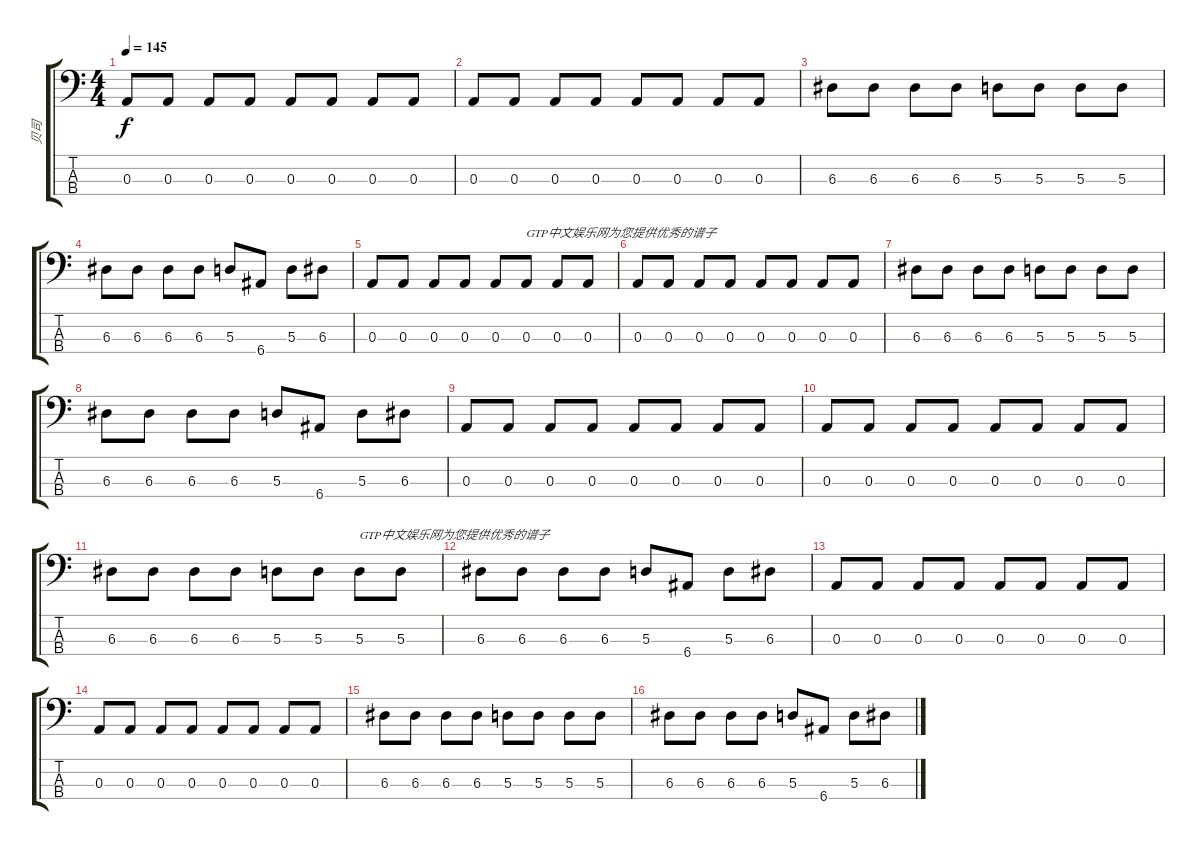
\track ("贝司" "贝司") {instrument electricbasspick}
\staff {score tabs}
\tuning (G2 D2 A1 E1) {hide}
\ts (4 4)
\tempo 145
\clef f4
\ks c
0.3.8{dy f} 0.3.8 0.3.8 0.3.8 0.3.8 0.3.8 0.3.8 0.3.8 |
0.3.8 0.3.8 0.3.8 0.3.8 0.3.8 0.3.8 0.3.8 0.3.8 |
6.3.8 6.3.8 6.3.8 6.3.8 5.3.8 5.3.8 5.3.8 5.3.8 |
6.3.8 6.3.8 6.3.8 6.3.8 5.3.8 6.4.8 5.3.8 6.3.8 |
0.3.8 0.3.8 0.3.8 0.3.8 0.3.8 0.3.8{txt "GTP中文娱乐网为您提供优秀的谱子"} 0.3.8 0.3.8 |
0.3.8 0.3.8 0.3.8 0.3.8 0.3.8 0.3.8 0.3.8 0.3.8 |
6.3.8 6.3.8 6.3.8 6.3.8 5.3.8 5.3.8 5.3.8 5.3.8 |
6.3.8 6.3.8 6.3.8 6.3.8 5.3.8 6.4.8 5.3.8 6.3.8 |
0.3.8 0.3.8 0.3.8 0.3.8 0.3.8 0.3.8 0.3.8 0.3.8 |
0.3.8 0.3.8 0.3.8 0.3.8 0.3.8 0.3.8 0.3.8 0.3.8 |
6.3.8 6.3.8 6.3.8 6.3.8 5.3.8 5.3.8 5.3.8{txt "GTP中文娱乐网为您提供优秀的谱子"} 5.3.8 |
6.3.8 6.3.8 6.3.8 6.3.8 5.3.8 6.4.8 5.3.8 6.3.8 |
0.3.8 0.3.8 0.3.8 0.3.8 0.3.8 0.3.8 0.3.8 0.3.8 |
0.3.8 0.3.8 0.3.8 0.3.8 0.3.8 0.3.8 0.3.8 0.3.8 |
6.3.8 6.3.8 6.3.8 6.3.8 5.3.8 5.3.8 5.3.8 5.3.8 |
6.3.8 6.3.8 6.3.8 6.3.8 5.3.8 6.4.8 5.3.8 6.3.8
